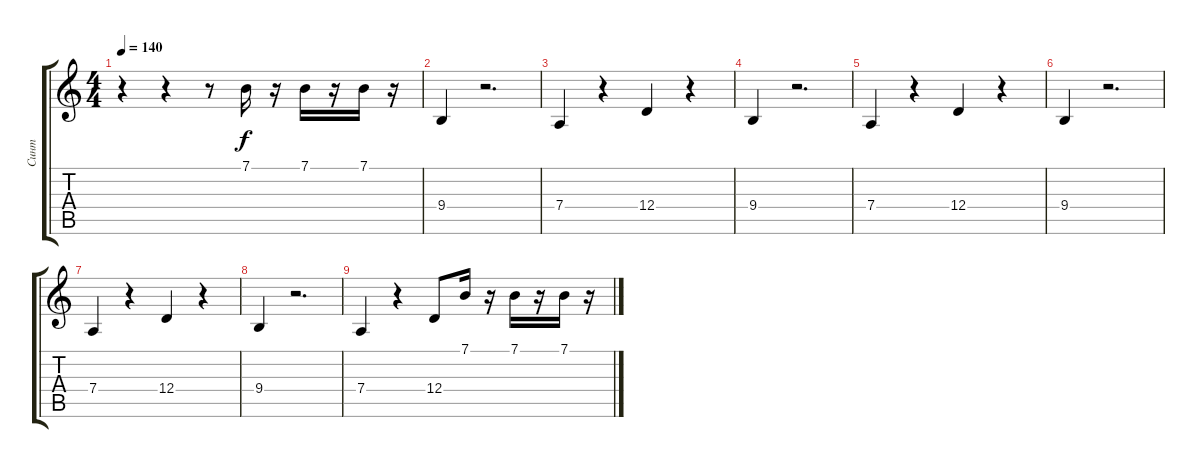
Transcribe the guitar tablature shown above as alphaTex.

\track ("Синт" "Синт") {instrument synthstrings2}
\staff {score tabs}
\tuning (E4 B3 G3 D3 A2 E2) {hide}
\ts (4 4)
\tempo 140
\clef g2
\ks c
r.4{dy f} r.4 r.8 7.1.16 r.16 7.1.16 r.16 7.1.16 r.16 |
9.4.4 r.2{d} |
7.4.4 r.4 12.4.4 r.4 |
9.4.4 r.2{d} |
7.4.4 r.4 12.4.4 r.4 |
9.4.4 r.2{d} |
7.4.4 r.4 12.4.4 r.4 |
9.4.4 r.2{d} |
7.4.4 r.4 12.4.8 7.1.16 r.16 7.1.16 r.16 7.1.16 r.16
